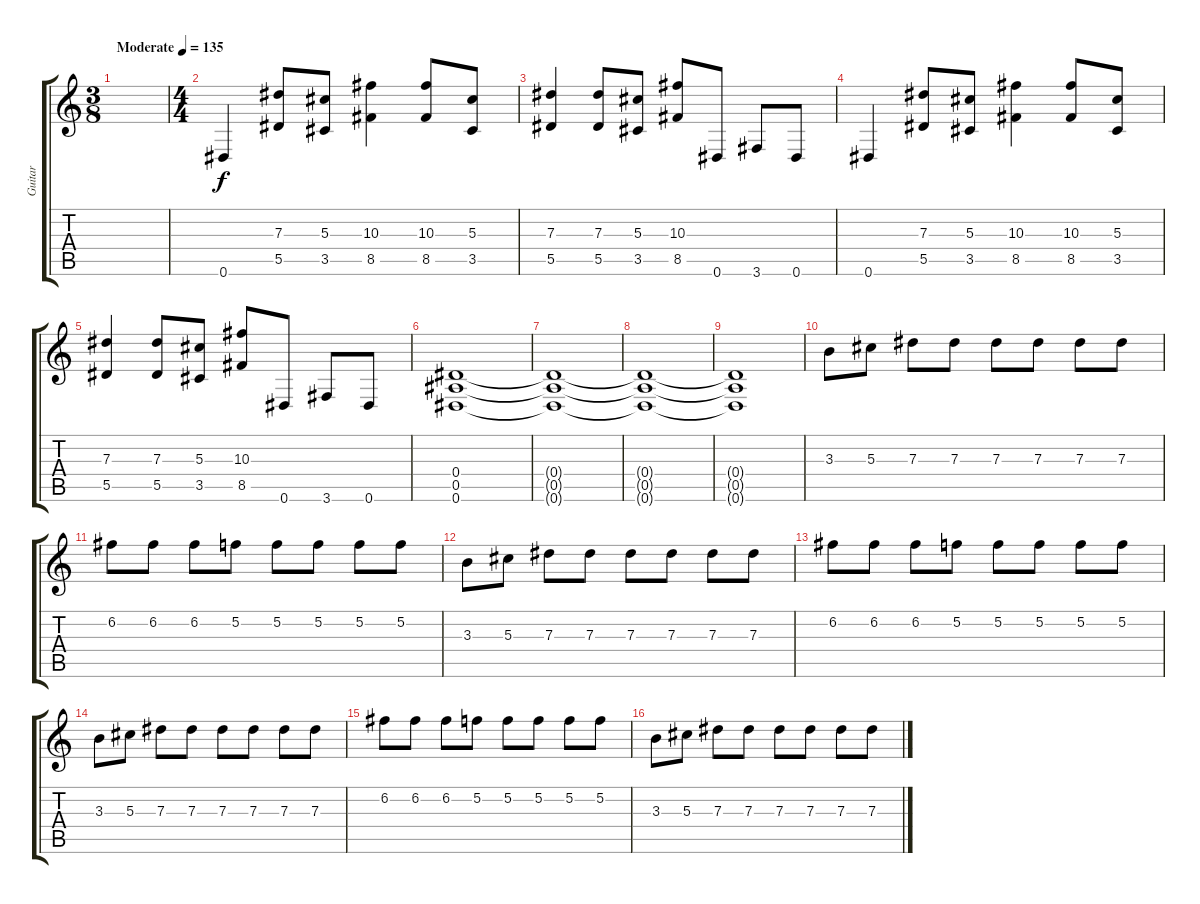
\track ("Guitar" "Guitar") {instrument distortionguitar}
\staff {score tabs}
\tuning (F4 C4 Ab3 Eb3 Bb2 Eb2) {hide}
\ts (3 8)
\tempo (135 "Moderate")
\clef g2
\ks c
|
\ts (4 4)
0.6.4 (7.3 5.5).8 (5.3 3.5).8 (10.3 8.5).4 (10.3 8.5).8 (5.3 3.5).8 |
(7.3 5.5).4 (7.3 5.5).8 (5.3 3.5).8 (10.3 8.5).8 0.6.8 3.6.8 0.6.8 |
0.6.4 (7.3 5.5).8 (5.3 3.5).8 (10.3 8.5).4 (10.3 8.5).8 (5.3 3.5).8 |
(7.3 5.5).4 (7.3 5.5).8 (5.3 3.5).8 (10.3 8.5).8 0.6.8 3.6.8 0.6.8 |
(0.4 0.5 0.6).1{volume 8} |
(0.4{t} 0.5{t} 0.6{t}).1 |
(0.4{t} 0.5{t} 0.6{t}).1{volume 4} |
(0.4{t} 0.5{t} 0.6{t}).1 |
3.3.8{volume 13} 5.3.8 7.3.8 7.3.8 7.3.8 7.3.8 7.3.8 7.3.8 |
6.2.8 6.2.8 6.2.8 5.2.8 5.2.8 5.2.8 5.2.8 5.2.8 |
3.3.8 5.3.8 7.3.8 7.3.8 7.3.8 7.3.8 7.3.8 7.3.8 |
6.2.8 6.2.8 6.2.8 5.2.8 5.2.8 5.2.8 5.2.8 5.2.8 |
3.3.8 5.3.8 7.3.8 7.3.8 7.3.8 7.3.8 7.3.8 7.3.8 |
6.2.8 6.2.8 6.2.8 5.2.8 5.2.8 5.2.8 5.2.8 5.2.8 |
3.3.8 5.3.8 7.3.8 7.3.8 7.3.8 7.3.8 7.3.8 7.3.8
